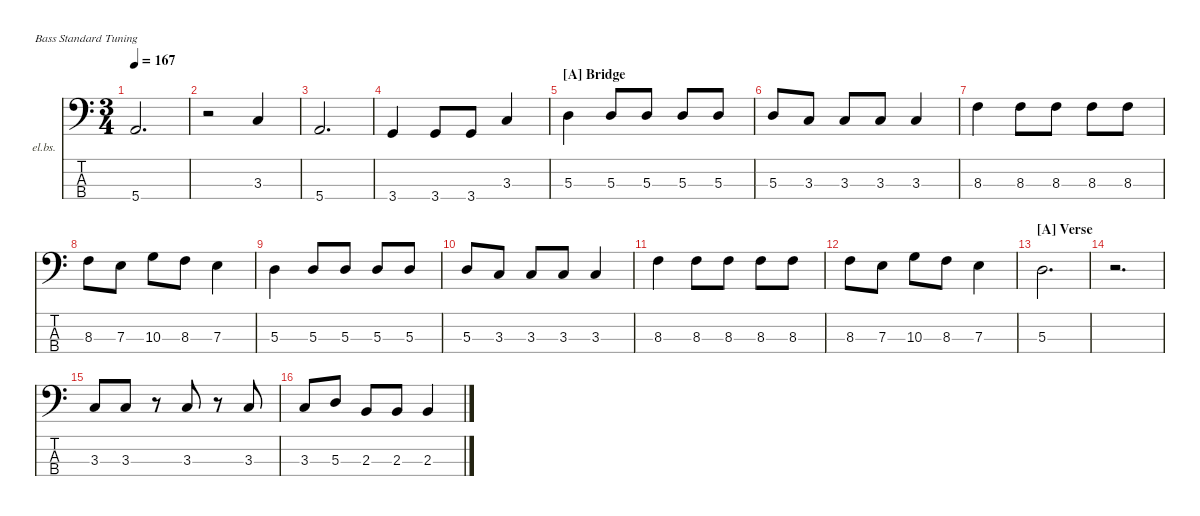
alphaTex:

\hideDynamics
\bracketExtendMode nobrackets
\firstSystemTrackNameOrientation horizontal
\otherSystemsTrackNameOrientation horizontal
\track ("Electric Bass" "el.bs.") {instrument electricbassfinger}
\staff {score tabs}
\tuning (G2 D2 A1 E1)
\ts (3 4)
\tempo 167
\clef f4
\ks aminor
5.4.2{d dy f beam Up} |
r.2{beam Down} 3.3.4{beam Up} |
5.4.2{d beam Up} |
3.4.4{beam Up} 3.4.8{beam Up} 3.4.8{beam Up} 3.3.4{beam Up} |
\section ("A" "Bridge")
5.3.4{beam Down} 5.3.8{beam Up} 5.3.8{beam Up} 5.3.8{beam Up} 5.3.8{beam Up} |
5.3.8{beam Up} 3.3.8{beam Up} 3.3.8{beam Up} 3.3.8{beam Up} 3.3.4{beam Up} |
8.3.4{beam Down} 8.3.8{beam Down} 8.3.8{beam Down} 8.3.8{beam Down} 8.3.8{beam Down} |
8.3.8{beam Down} 7.3.8{beam Down} 10.3.8{beam Down} 8.3.8{beam Down} 7.3.4{beam Down} |
5.3.4{beam Down} 5.3.8{beam Up} 5.3.8{beam Up} 5.3.8{beam Up} 5.3.8{beam Up} |
5.3.8{beam Up} 3.3.8{beam Up} 3.3.8{beam Up} 3.3.8{beam Up} 3.3.4{beam Up} |
8.3.4{beam Down} 8.3.8{beam Down} 8.3.8{beam Down} 8.3.8{beam Down} 8.3.8{beam Down} |
8.3.8{beam Down} 7.3.8{beam Down} 10.3.8{beam Down} 8.3.8{beam Down} 7.3.4{beam Down} |
\section ("A" "Verse")
5.3.2{d beam Down} |
r.2{d beam Down} |
3.3.8{beam Up} 3.3.8{beam Up} r.8{beam Up} 3.3.8{beam Up} r.8{beam Up} 3.3.8{beam Up} |
3.3.8{beam Up} 5.3.8{beam Up} 2.3.8{beam Up} 2.3.8{beam Up} 2.3.4{beam Up}
